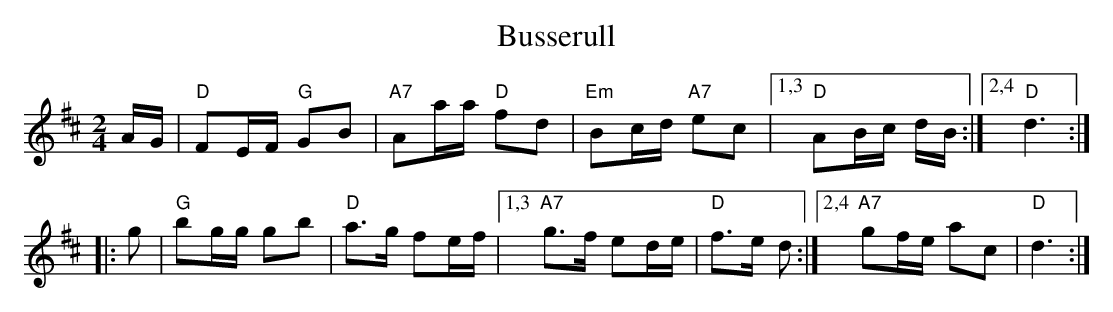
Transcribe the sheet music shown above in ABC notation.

X:1
T: Busserull
M: 2/4
L: 1/16
K: D
AG \
| "D"F2EF "G"G2B2 | "A7"A2aa "D"f2d2 | "Em"B2cd "A7"e2c2 |1,3 "D"A2Bc dB :|2,4 "D"d6 :|
|: g2 \
| "G"b2gg g2b2 | "D"a3g f2ef |1,3 "A7"g3f e2de | "D"f3e d2 :|2,4 "A7"g2fe a2c2 | "D"d6 :|
